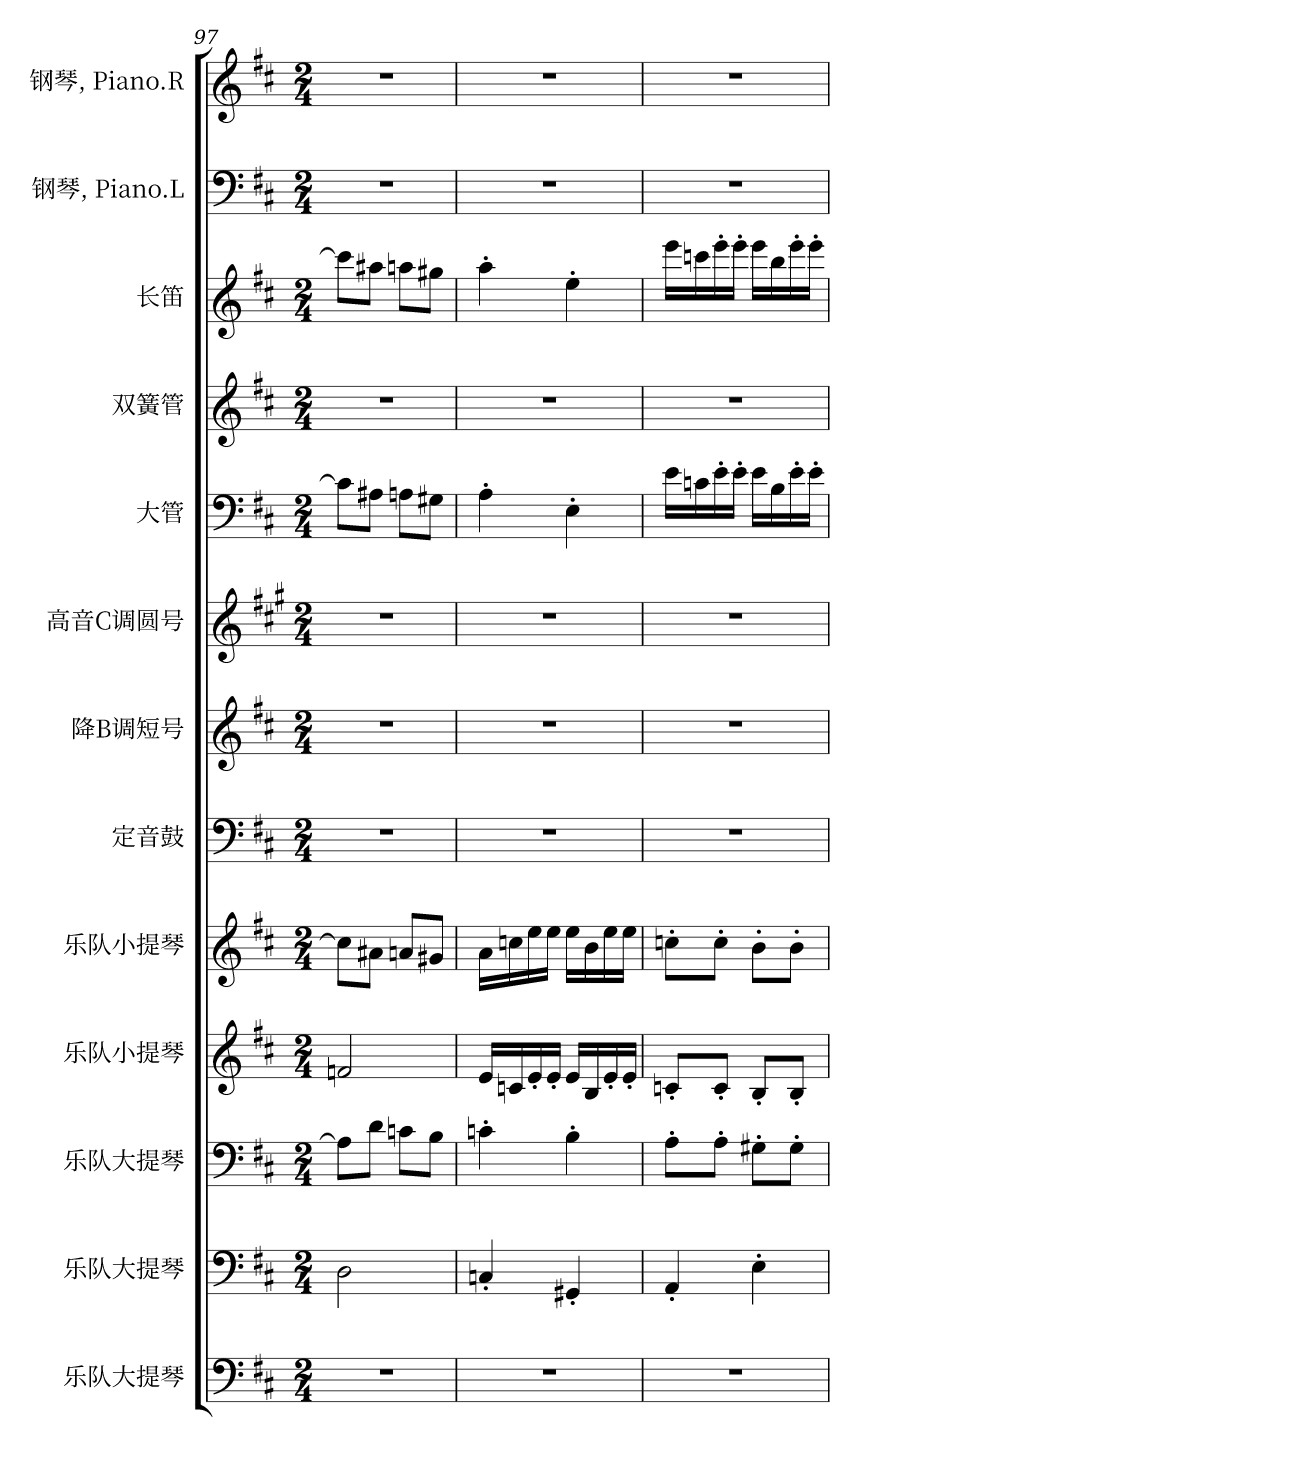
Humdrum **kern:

**kern	**kern	**kern	**kern	**kern	**kern	**kern	**kern	**kern	**kern	**kern	**kern	**kern
*part13	*part12	*part11	*part10	*part9	*part8	*part7	*part6	*part5	*part4	*part3	*part2	*part1
*staff13	*staff12	*staff11	*staff10	*staff9	*staff8	*staff7	*staff6	*staff5	*staff4	*staff3	*staff2	*staff1
*I"乐队大提琴	*I"乐队大提琴	*I"乐队大提琴	*I"乐队小提琴	*I"乐队小提琴	*I"定音鼓	*I"降B调短号	*I"高音C调圆号	*I"大管	*I"双簧管	*I"长笛	*I"钢琴, Piano.L	*I"钢琴, Piano.R
*	*	*	*	*	*	*	*	*	*	*	*I'Pno.	*I'Pno.
*clefF4	*clefF4	*clefF4	*clefG2	*clefG2	*clefF4	*clefG2	*clefG2	*clefF4	*clefG2	*clefG2	*clefF4	*clefG2
*	*	*	*	*	*	*ITrd1c2	*ITrd4c7	*	*	*	*	*
*k[f#c#]	*k[f#c#]	*k[f#c#]	*k[f#c#]	*k[f#c#]	*k[f#c#]	*k[]	*k[f#c#]	*k[f#c#]	*k[f#c#]	*k[f#c#]	*k[f#c#]	*k[f#c#]
*M2/4	*M2/4	*M2/4	*M2/4	*M2/4	*M2/4	*M2/4	*M2/4	*M2/4	*M2/4	*M2/4	*M2/4	*M2/4
=97	=97	=97	=97	=97	=97	=97	=97	=97	=97	=97	=97	=97
2r	2D\	8A\L]	2fn/	8cc\L]	2r	2r	2r	8c\L]	2r	8ccc\L]	2r	2r
.	.	8d\J	.	8a#X\J	.	.	.	8A#X\J	.	8aa#X\J	.	.
.	.	8cn\L	.	8an/L	.	.	.	8An\L	.	8aan\L	.	.
.	.	8B\J	.	8g#X/J	.	.	.	8G#X\J	.	8gg#X\J	.	.
!!LO:PB:g=z
=98	=98	=98	=98	=98	=98	=98	=98	=98	=98	=98	=98	=98
2r	4Cn'/	4cn'\	16e/LL	16a\LL	2r	2r	2r	4A'\	2r	4aa'\	2r	2r
.	.	.	16cn/	16ccn\	.	.	.	.	.	.	.	.
.	.	.	16e'/	16ee\	.	.	.	.	.	.	.	.
.	.	.	16e'/JJ	16ee\JJ	.	.	.	.	.	.	.	.
.	4GG#X'/	4B'\	16e/LL	16ee\LL	.	.	.	4E'\	.	4ee'\	.	.
.	.	.	16B/	16b\	.	.	.	.	.	.	.	.
.	.	.	16e'/	16ee\	.	.	.	.	.	.	.	.
.	.	.	16e'/JJ	16ee\JJ	.	.	.	.	.	.	.	.
=99	=99	=99	=99	=99	=99	=99	=99	=99	=99	=99	=99	=99
2r	4AA'/	8A'\L	8cn'/L	8ccn'\L	2r	2r	2r	16e\LL	2r	16eee\LL	2r	2r
.	.	.	.	.	.	.	.	16cn\	.	16cccn\	.	.
.	.	8A'\J	8c'/J	8cc'\J	.	.	.	16e'\	.	16eee'\	.	.
.	.	.	.	.	.	.	.	16e'\JJ	.	16eee'\JJ	.	.
.	4E'\	8G#X'\L	8B'/L	8b'\L	.	.	.	16e\LL	.	16eee\LL	.	.
.	.	.	.	.	.	.	.	16B\	.	16bb\	.	.
.	.	8G#'\J	8B'/J	8b'\J	.	.	.	16e'\	.	16eee'\	.	.
.	.	.	.	.	.	.	.	16e'\JJ	.	16eee'\JJ	.	.
=	=	=	=	=	=	=	=	=	=	=	=	=
*-	*-	*-	*-	*-	*-	*-	*-	*-	*-	*-	*-	*-
